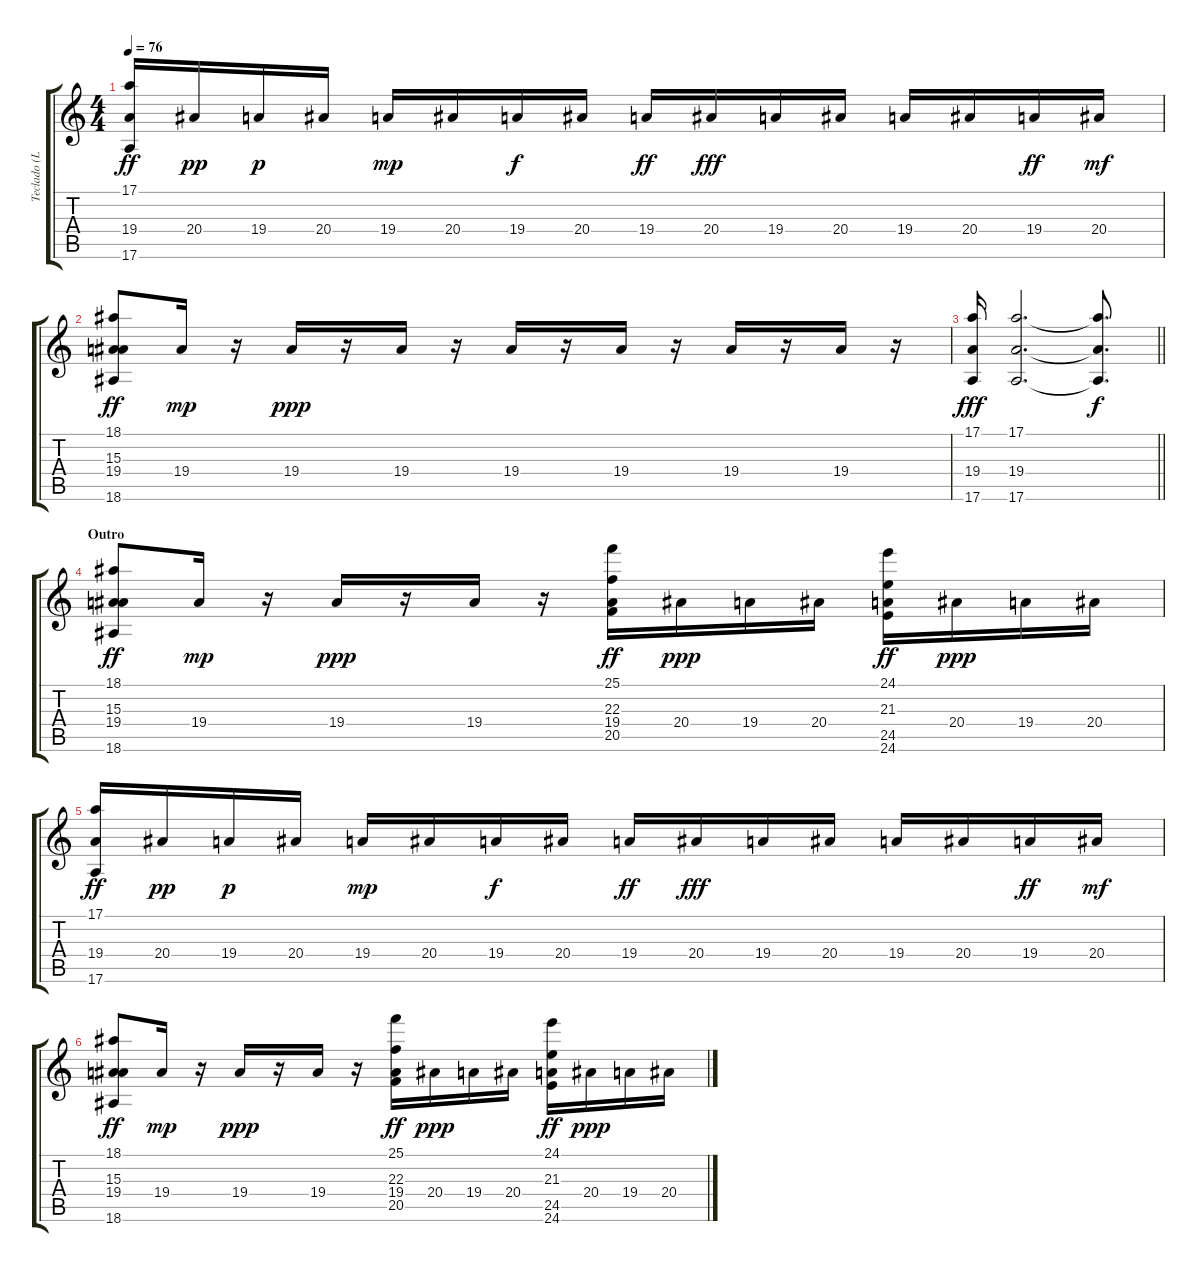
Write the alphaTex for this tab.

\track ("Teclado (Lider)" "Teclado (L") {instrument stringensemble1}
\staff {score tabs}
\tuning (E4 B3 G3 D3 A2 E2) {hide}
\ts (4 4)
\tempo 76
\clef g2
\ks c
(17.1 19.4 17.6).16{dy ff} 20.4.16{dy pp} 19.4.16{dy p} 20.4.16 19.4.16{dy mp} 20.4.16 19.4.16{dy f} 20.4.16 19.4.16{dy ff} 20.4.16{dy fff} 19.4.16 20.4.16 19.4.16 20.4.16 19.4.16{dy ff} 20.4.16{dy mf} |
(18.1 15.3 19.4 18.6).8{dy ff} 19.4.16{dy mp} r.16 19.4.16{dy ppp} r.16 19.4.16 r.16 19.4.16 r.16 19.4.16 r.16 19.4.16 r.16 19.4.16 r.16 |
\barLineRight lightlight
(17.1 19.4 17.6).16{dy fff} (17.1 19.4 17.6).2{d} (17.1{t} 19.4{t} 17.6{t}).8{d dy f} |
\section ("" "Outro")
(18.1 15.3 19.4 18.6).8{dy ff} 19.4.16{dy mp} r.16 19.4.16{dy ppp} r.16 19.4.16 r.16 (25.1 22.3 19.4 20.5).16{dy ff} 20.4.16{dy ppp} 19.4.16 20.4.16 (24.1 21.3 24.5 24.6).16{dy ff} 20.4.16{dy ppp} 19.4.16 20.4.16 |
(17.1 19.4 17.6).16{dy ff} 20.4.16{dy pp} 19.4.16{dy p} 20.4.16 19.4.16{dy mp} 20.4.16 19.4.16{dy f} 20.4.16 19.4.16{dy ff} 20.4.16{dy fff} 19.4.16 20.4.16 19.4.16 20.4.16 19.4.16{dy ff} 20.4.16{dy mf} |
(18.1 15.3 19.4 18.6).8{dy ff} 19.4.16{dy mp} r.16 19.4.16{dy ppp} r.16 19.4.16 r.16 (25.1 22.3 19.4 20.5).16{dy ff} 20.4.16{dy ppp} 19.4.16 20.4.16 (24.1 21.3 24.5 24.6).16{dy ff} 20.4.16{dy ppp} 19.4.16 20.4.16
